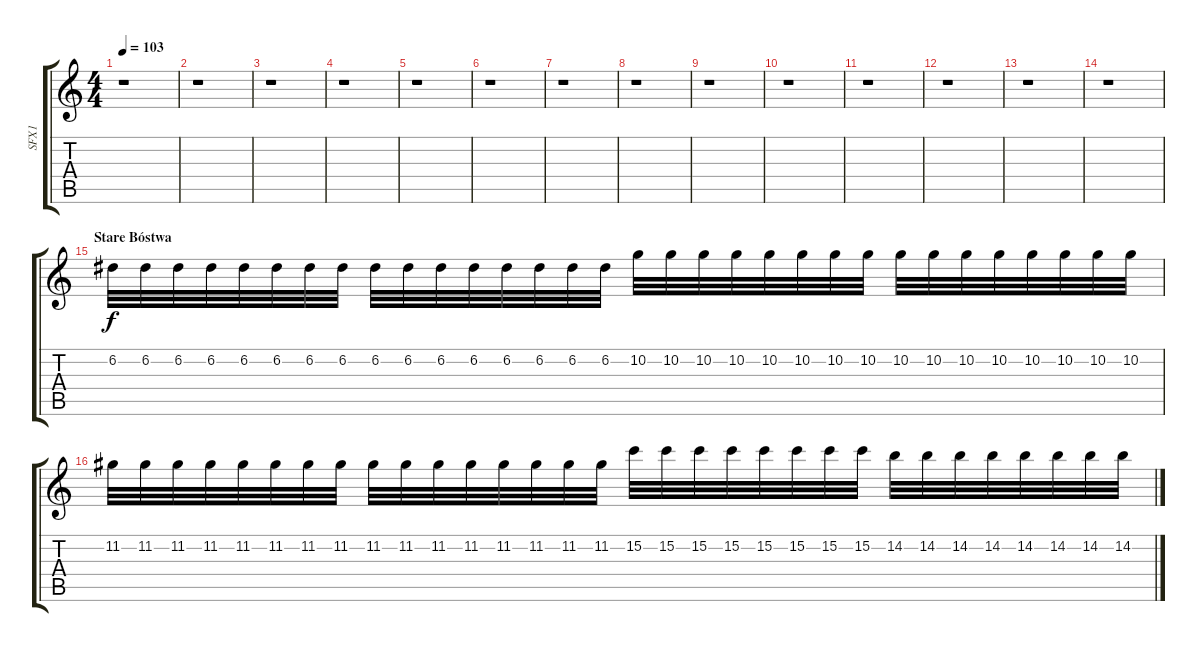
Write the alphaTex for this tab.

\track ("SFX1" "SFX1") {instrument banjo}
\staff {score tabs}
\tuning (D4 A3 F3 C3 G2 C2) {hide}
\displaytranspose 12
\ts (4 4)
\tempo 103
\clef g2
\ks c
r.1{dy f} |
r.1 |
r.1 |
r.1 |
r.1 |
r.1 |
r.1 |
r.1 |
r.1 |
r.1 |
r.1 |
r.1 |
r.1 |
r.1 |
\section ("" "Stare Bóstwa")
6.2.32{volume 7 balance 16 instrument banjo} 6.2.32 6.2.32 6.2.32 6.2.32 6.2.32 6.2.32 6.2.32 6.2.32 6.2.32 6.2.32 6.2.32 6.2.32 6.2.32 6.2.32 6.2.32 10.2.32 10.2.32 10.2.32 10.2.32 10.2.32 10.2.32 10.2.32 10.2.32 10.2.32 10.2.32 10.2.32 10.2.32 10.2.32 10.2.32 10.2.32 10.2.32 |
11.2.32 11.2.32 11.2.32 11.2.32 11.2.32 11.2.32 11.2.32 11.2.32 11.2.32 11.2.32 11.2.32 11.2.32 11.2.32 11.2.32 11.2.32 11.2.32 15.2.32 15.2.32 15.2.32 15.2.32 15.2.32 15.2.32 15.2.32 15.2.32 14.2.32 14.2.32 14.2.32 14.2.32 14.2.32 14.2.32 14.2.32 14.2.32
